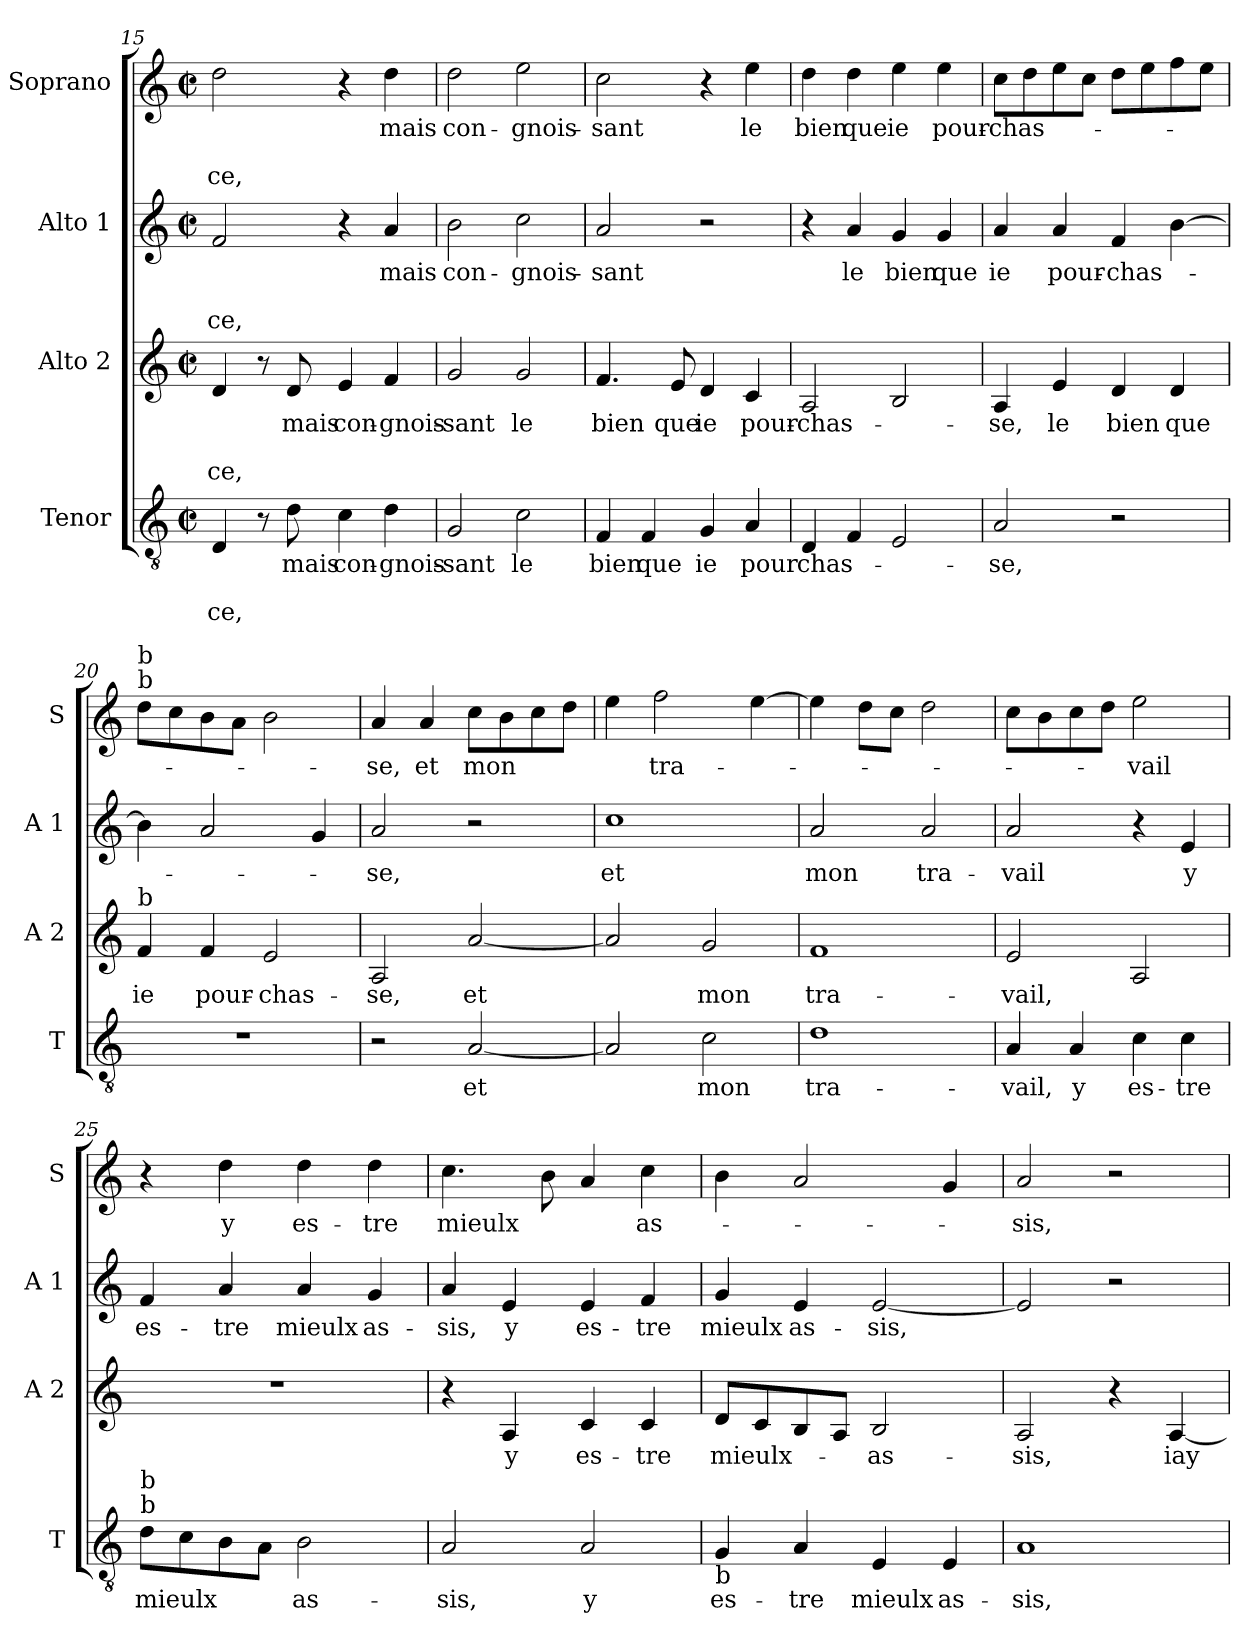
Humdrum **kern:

**kern	**text	**text	**text	**kern	**text	**text	**text	**kern	**text	**text	**text	**kern	**text	**text	**text
*part4	*part4	*part4	*part4	*part3	*part3	*part3	*part3	*part2	*part2	*part2	*part2	*part1	*part1	*part1	*part1
*staff4	*staff4	*staff4	*staff4	*staff3	*staff3	*staff3	*staff3	*staff2	*staff2	*staff2	*staff2	*staff1	*staff1	*staff1	*staff1
*I"Tenor	*	*	*	*I"Alto 2	*	*	*	*I"Alto 1	*	*	*	*I"Soprano	*	*	*
*I'T	*	*	*	*I'A 2	*	*	*	*I'A 1	*	*	*	*I'S	*	*	*
*clefGv2	*	*	*	*clefG2	*	*	*	*clefG2	*	*	*	*clefG2	*	*	*
*k[]	*	*	*	*k[]	*	*	*	*k[]	*	*	*	*k[]	*	*	*
*C:	*	*	*	*C:	*	*	*	*C:	*	*	*	*C:	*	*	*
*M2/2	*	*	*	*M2/2	*	*	*	*M2/2	*	*	*	*M2/2	*	*	*
*met(c|)	*	*	*	*met(c|)	*	*	*	*met(c|)	*	*	*	*met(c|)	*	*	*
=15	=15	=15	=15	=15	=15	=15	=15	=15	=15	=15	=15	=15	=15	=15	=15
!	!	!	!LO:LY:b	!	!	!	!LO:LY:b	!	!	!	!LO:LY:b	!	!	!	!LO:LY:b
4D/	.	.	-ce,	4d/	.	.	-ce,	2f/	.	.	-ce,	2dd\	.	.	-ce,
8r	.	.	.	8r	.	.	.	.	.	.	.	.	.	.	.
!	!LO:LY:b	!	!	!	!LO:LY:b	!	!	!	!	!	!	!	!	!	!
8d\	mais	.	.	8d/	mais	.	.	.	.	.	.	.	.	.	.
!	!LO:LY:b	!	!	!	!LO:LY:b	!	!	!	!	!	!	!	!	!	!
4c\	con-	.	.	4e/	con-	.	.	4r	.	.	.	4r	.	.	.
!	!LO:LY:b	!	!	!	!LO:LY:b	!	!	!	!LO:LY:b	!	!	!	!LO:LY:b	!	!
4d\	-gnois-	.	.	4f/	-gnois-	.	.	4a/	mais	.	.	4dd\	mais	.	.
!!LO:LB:g=z
=16	=16	=16	=16	=16	=16	=16	=16	=16	=16	=16	=16	=16	=16	=16	=16
!	!LO:LY:b	!	!	!	!LO:LY:b	!	!	!	!LO:LY:b	!	!	!	!LO:LY:b	!	!
2G/	-sant	.	.	2g/	-sant	.	.	2b\	con-	.	.	2dd\	con-	.	.
!	!LO:LY:b	!	!	!	!LO:LY:b	!	!	!	!LO:LY:b	!	!	!	!LO:LY:b	!	!
2c\	le	.	.	2g/	le	.	.	2cc\	-gnois-	.	.	2ee\	-gnois-	.	.
=17	=17	=17	=17	=17	=17	=17	=17	=17	=17	=17	=17	=17	=17	=17	=17
!	!LO:LY:b	!	!	!	!LO:LY:b	!	!	!	!LO:LY:b	!	!	!	!LO:LY:b	!	!
4F/	bien	.	.	4.f/	bien	.	.	2a/	-sant	.	.	2cc\	-sant	.	.
!	!LO:LY:b	!	!	!	!	!	!	!	!	!	!	!	!	!	!
4F/	que	.	.	.	.	.	.	.	.	.	.	.	.	.	.
!	!	!	!	!	!LO:LY:b	!	!	!	!	!	!	!	!	!	!
.	.	.	.	8e/	que	.	.	.	.	.	.	.	.	.	.
!	!LO:LY:b	!	!	!	!LO:LY:b	!	!	!	!	!	!	!	!	!	!
4G/	ie	.	.	4d/	ie	.	.	2r	.	.	.	4r	.	.	.
!	!LO:LY:b	!	!	!	!LO:LY:b	!	!	!	!	!	!	!	!LO:LY:b	!	!
4A/	pour	.	.	4c/	pour-	.	.	.	.	.	.	4ee\	le	.	.
=18	=18	=18	=18	=18	=18	=18	=18	=18	=18	=18	=18	=18	=18	=18	=18
!	!LO:LY:b	!	!	!	!LO:LY:b	!	!	!	!	!	!	!	!LO:LY:b	!	!
4D/	chas-	.	.	2A/	-chas-	.	.	4r	.	.	.	4dd\	bien	.	.
!	!	!	!	!	!	!	!	!	!LO:LY:b	!	!	!	!LO:LY:b	!	!
4F/	.	.	.	.	.	.	.	4a/	le	.	.	4dd\	que	.	.
!	!	!	!	!	!	!	!	!	!LO:LY:b	!	!	!	!LO:LY:b	!	!
2E/	.	.	.	2B/	.	.	.	4g/	bien	.	.	4ee\	ie	.	.
!	!	!	!	!	!	!	!	!	!LO:LY:b	!	!	!	!LO:LY:b	!	!
.	.	.	.	.	.	.	.	4g/	que	.	.	4ee\	pour-	.	.
=19	=19	=19	=19	=19	=19	=19	=19	=19	=19	=19	=19	=19	=19	=19	=19
!	!LO:LY:b	!	!	!	!LO:LY:b	!	!	!	!LO:LY:b	!	!	!	!LO:LY:b	!	!
2A/	-se,	.	.	4A/	-se,	.	.	4a/	ie	.	.	8cc\L	-chas-	.	.
.	.	.	.	.	.	.	.	.	.	.	.	8dd\	.	.	.
!	!	!	!	!	!LO:LY:b	!	!	!	!LO:LY:b	!	!	!	!	!	!
.	.	.	.	4e/	le	.	.	4a/	pour-	.	.	8ee\	.	.	.
.	.	.	.	.	.	.	.	.	.	.	.	8cc\J	.	.	.
!	!	!	!	!	!LO:LY:b	!	!	!	!LO:LY:b	!	!	!	!	!	!
2r	.	.	.	4d/	bien	.	.	4f/	-chas-	.	.	8dd\L	.	.	.
.	.	.	.	.	.	.	.	.	.	.	.	8ee\	.	.	.
!	!	!	!	!	!LO:LY:b	!	!	!	!	!	!	!	!	!	!
.	.	.	.	4d/	que	.	.	[4b\	.	.	.	8ff\	.	.	.
.	.	.	.	.	.	.	.	.	.	.	.	8ee\J	.	.	.
=20	=20	=20	=20	=20	=20	=20	=20	=20	=20	=20	=20	=20	=20	=20	=20
!	!	!	!	!	!	!	!	!	!	!	!	!LO:TX:a:t=b	!	!	!
!	!	!	!	!	!	!	!	!	!	!	!	!LO:TX:a:t=b	!	!	!
!	!	!	!	!LO:TX:a:t=b	!	!	!	!	!	!	!	!	!	!	!
!	!	!	!	!	!LO:LY:b	!	!	!	!	!	!	!	!	!	!
1r	.	.	.	4f/	ie	.	.	4b\]	.	.	.	8dd\L	.	.	.
.	.	.	.	.	.	.	.	.	.	.	.	8cc\	.	.	.
!	!	!	!	!	!LO:LY:b	!	!	!	!	!	!	!	!	!	!
.	.	.	.	4f/	pour-	.	.	2a/	.	.	.	8b\	.	.	.
.	.	.	.	.	.	.	.	.	.	.	.	8a\J	.	.	.
!	!	!	!	!	!LO:LY:b	!	!	!	!	!	!	!	!	!	!
.	.	.	.	2e/	-chas-	.	.	.	.	.	.	2b\	.	.	.
.	.	.	.	.	.	.	.	4g/	.	.	.	.	.	.	.
!!LO:LB:g=z
=21	=21	=21	=21	=21	=21	=21	=21	=21	=21	=21	=21	=21	=21	=21	=21
!	!	!	!	!	!LO:LY:b	!	!	!	!LO:LY:b	!	!	!	!LO:LY:b	!	!
2r	.	.	.	2A/	-se,	.	.	2a/	-se,	.	.	4a/	-se,	.	.
!	!	!	!	!	!	!	!	!	!	!	!	!	!LO:LY:b	!	!
.	.	.	.	.	.	.	.	.	.	.	.	4a/	et	.	.
!	!LO:LY:b	!	!	!	!LO:LY:b	!	!	!	!	!	!	!	!LO:LY:b	!	!
[2A/	et	.	.	[2a/	et	.	.	2r	.	.	.	8cc\L	mon	.	.
.	.	.	.	.	.	.	.	.	.	.	.	8b\	.	.	.
.	.	.	.	.	.	.	.	.	.	.	.	8cc\	.	.	.
.	.	.	.	.	.	.	.	.	.	.	.	8dd\J	.	.	.
=22	=22	=22	=22	=22	=22	=22	=22	=22	=22	=22	=22	=22	=22	=22	=22
!	!	!	!	!	!	!	!	!	!LO:LY:b	!	!	!	!	!	!
2A/]	.	.	.	2a/]	.	.	.	1cc	et	.	.	4ee\	.	.	.
!	!	!	!	!	!	!	!	!	!	!	!	!	!LO:LY:b	!	!
.	.	.	.	.	.	.	.	.	.	.	.	2ff\	tra-	.	.
!	!LO:LY:b	!	!	!	!LO:LY:b	!	!	!	!	!	!	!	!	!	!
2c\	mon	.	.	2g/	mon	.	.	.	.	.	.	.	.	.	.
.	.	.	.	.	.	.	.	.	.	.	.	[4ee\	.	.	.
=23	=23	=23	=23	=23	=23	=23	=23	=23	=23	=23	=23	=23	=23	=23	=23
!	!LO:LY:b	!	!	!	!LO:LY:b	!	!	!	!LO:LY:b	!	!	!	!	!	!
1d	tra-	.	.	1f	tra-	.	.	2a/	mon	.	.	4ee\]	.	.	.
.	.	.	.	.	.	.	.	.	.	.	.	8dd\L	.	.	.
.	.	.	.	.	.	.	.	.	.	.	.	8cc\J	.	.	.
!	!	!	!	!	!	!	!	!	!LO:LY:b	!	!	!	!	!	!
.	.	.	.	.	.	.	.	2a/	tra-	.	.	2dd\	.	.	.
=24	=24	=24	=24	=24	=24	=24	=24	=24	=24	=24	=24	=24	=24	=24	=24
!	!LO:LY:b	!	!	!	!LO:LY:b	!	!	!	!LO:LY:b	!	!	!	!	!	!
4A/	-vail,	.	.	2e/	-vail,	.	.	2a/	-vail	.	.	8cc\L	.	.	.
.	.	.	.	.	.	.	.	.	.	.	.	8b\	.	.	.
!	!LO:LY:b	!	!	!	!	!	!	!	!	!	!	!	!	!	!
4A/	y	.	.	.	.	.	.	.	.	.	.	8cc\	.	.	.
.	.	.	.	.	.	.	.	.	.	.	.	8dd\J	.	.	.
!	!LO:LY:b	!	!	!	!	!	!	!	!	!	!	!	!LO:LY:b	!	!
4c\	es-	.	.	2A/	.	.	.	4r	.	.	.	2ee\	-vail	.	.
!	!LO:LY:b	!	!	!	!	!	!	!	!LO:LY:b	!	!	!	!	!	!
4c\	-tre	.	.	.	.	.	.	4e/	y	.	.	.	.	.	.
=25	=25	=25	=25	=25	=25	=25	=25	=25	=25	=25	=25	=25	=25	=25	=25
!LO:TX:a:t=b	!	!	!	!	!	!	!	!	!	!	!	!	!	!	!
!LO:TX:a:t=b	!	!	!	!	!	!	!	!	!	!	!	!	!	!	!
!	!LO:LY:b	!	!	!	!	!	!	!	!LO:LY:b	!	!	!	!	!	!
8d\L	mieulx	.	.	1r	.	.	.	4f/	es-	.	.	4r	.	.	.
8c\	.	.	.	.	.	.	.	.	.	.	.	.	.	.	.
!	!	!	!	!	!	!	!	!	!LO:LY:b	!	!	!	!LO:LY:b	!	!
8B\	.	.	.	.	.	.	.	4a/	-tre	.	.	4dd\	y	.	.
8A\J	.	.	.	.	.	.	.	.	.	.	.	.	.	.	.
!	!LO:LY:b	!	!	!	!	!	!	!	!LO:LY:b	!	!	!	!LO:LY:b	!	!
2B\	as-	.	.	.	.	.	.	4a/	mieulx	.	.	4dd\	es-	.	.
!	!	!	!	!	!	!	!	!	!LO:LY:b	!	!	!	!LO:LY:b	!	!
.	.	.	.	.	.	.	.	4g/	as-	.	.	4dd\	-tre	.	.
!!LO:PB:g=z
=26	=26	=26	=26	=26	=26	=26	=26	=26	=26	=26	=26	=26	=26	=26	=26
!	!LO:LY:b	!	!	!	!	!	!	!	!LO:LY:b	!	!	!	!LO:LY:b	!	!
2A/	-sis,	.	.	4r	.	.	.	4a/	-sis,	.	.	4.cc\	mieulx	.	.
!	!	!	!	!	!LO:LY:b	!	!	!	!LO:LY:b	!	!	!	!	!	!
.	.	.	.	4A/	y	.	.	4e/	y	.	.	.	.	.	.
.	.	.	.	.	.	.	.	.	.	.	.	8b\	.	.	.
!	!LO:LY:b	!	!	!	!LO:LY:b	!	!	!	!LO:LY:b	!	!	!	!	!	!
2A/	y	.	.	4c/	es-	.	.	4e/	es-	.	.	4a/	.	.	.
!	!	!	!	!	!LO:LY:b	!	!	!	!LO:LY:b	!	!	!	!LO:LY:b	!	!
.	.	.	.	4c/	-tre	.	.	4f/	-tre	.	.	4cc\	as-	.	.
=27	=27	=27	=27	=27	=27	=27	=27	=27	=27	=27	=27	=27	=27	=27	=27
!LO:TX:b:t=b	!	!	!	!	!	!	!	!	!	!	!	!	!	!	!
!	!LO:LY:b	!	!	!	!LO:LY:b	!	!	!	!LO:LY:b	!	!	!	!	!	!
4G/	es-	.	.	8d/L	mieulx-	.	.	4g/	mieulx	.	.	4b\	.	.	.
.	.	.	.	8c/	.	.	.	.	.	.	.	.	.	.	.
!	!LO:LY:b	!	!	!	!	!	!	!	!LO:LY:b	!	!	!	!	!	!
4A/	-tre	.	.	8B/	.	.	.	4e/	as-	.	.	2a/	.	.	.
.	.	.	.	8A/J	.	.	.	.	.	.	.	.	.	.	.
!	!LO:LY:b	!	!	!	!LO:LY:b	!	!	!	!LO:LY:b	!	!	!	!	!	!
4E/	mieulx	.	.	2B/	-as-	.	.	[2e/	-sis,	.	.	.	.	.	.
!	!LO:LY:b	!	!	!	!	!	!	!	!	!	!	!	!	!	!
4E/	as-	.	.	.	.	.	.	.	.	.	.	4g/	.	.	.
=28	=28	=28	=28	=28	=28	=28	=28	=28	=28	=28	=28	=28	=28	=28	=28
!	!LO:LY:b	!	!	!	!LO:LY:b	!	!	!	!	!	!	!	!LO:LY:b	!	!
1A	-sis,	.	.	2A/	-sis,	.	.	2e/]	.	.	.	2a/	-sis,	.	.
.	.	.	.	4r	.	.	.	2r	.	.	.	2r	.	.	.
!	!	!	!	!	!LO:LY:b	!	!	!	!	!	!	!	!	!	!
.	.	.	.	[4A/	iay	.	.	.	.	.	.	.	.	.	.
=	=	=	=	=	=	=	=	=	=	=	=	=	=	=	=
*-	*-	*-	*-	*-	*-	*-	*-	*-	*-	*-	*-	*-	*-	*-	*-
